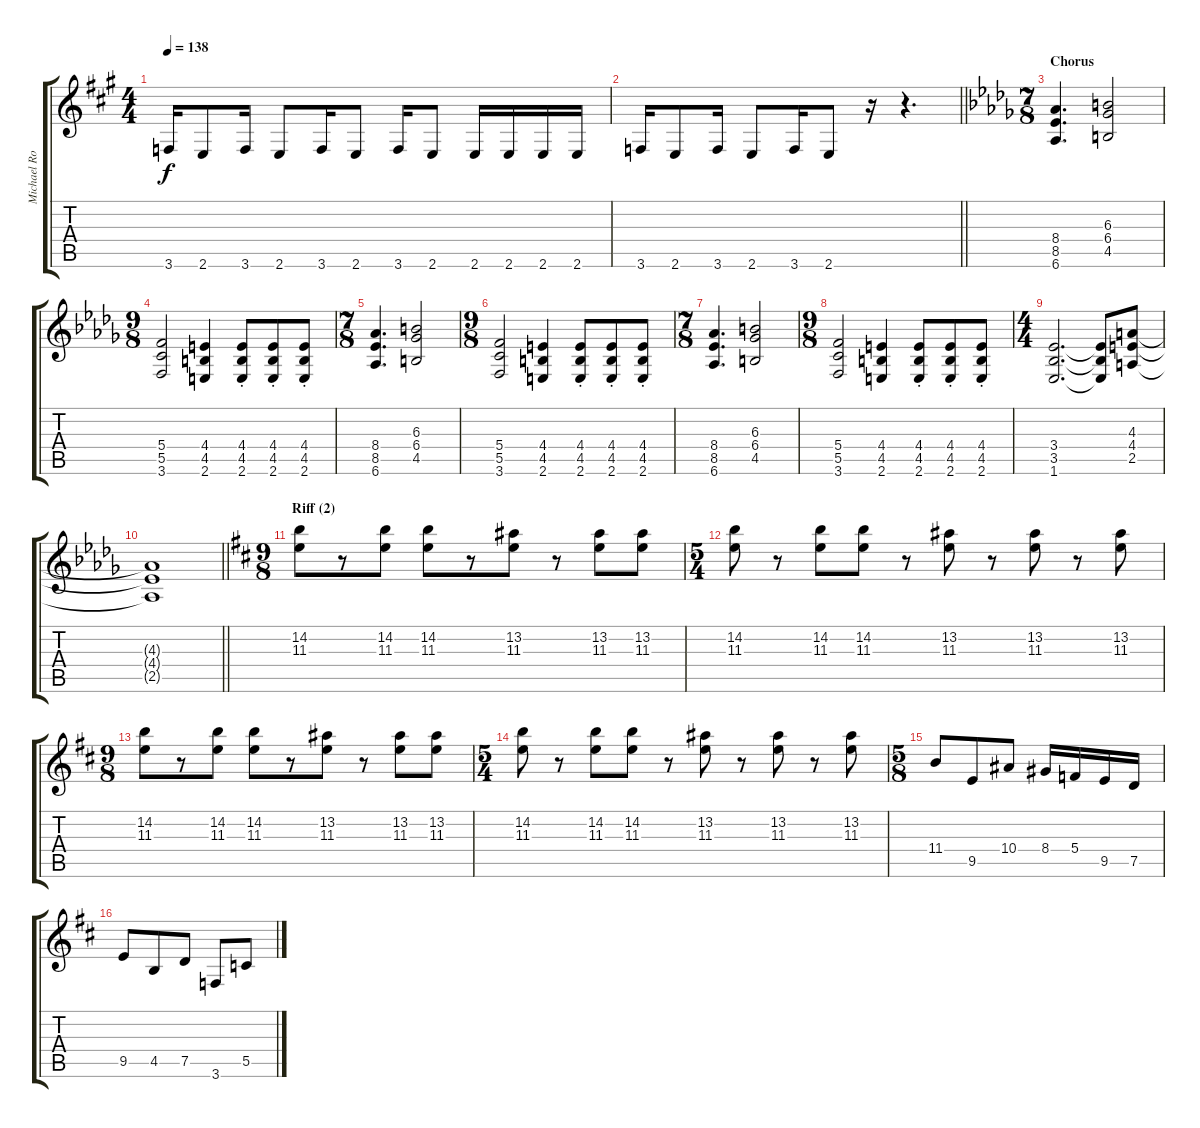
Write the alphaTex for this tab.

\track ("Michael Romeo (guitar)" "Michael Ro") {instrument distortionguitar}
\staff {score tabs}
\tuning (D4 A3 F3 C3 G2 D2) {hide}
\ts (4 4)
\tempo 138
\clef g2
\ks f#minor
3.6.16{dy f} 2.6.8 3.6.16 2.6.8 3.6.16 2.6.8 3.6.16 2.6.8 2.6.16 2.6.16 2.6.16 2.6.16 |
\barLineRight lightlight
3.6.16 2.6.8 3.6.16 2.6.8 3.6.16 2.6.8 r.16 r.4{d} |
\ts (7 8)
\section ("" "Chorus")
\ks bbminor
(8.4 8.5 6.6).4{d} (6.3 6.4 4.5).2 |
\ts (9 8)
(5.4 5.5 3.6).2 (4.4 4.5 2.6).4 (4.4{st} 4.5{st} 2.6{st}).8 (4.4{st} 4.5{st} 2.6{st}).8 (4.4{st} 4.5{st} 2.6{st}).8 |
\ts (7 8)
(8.4 8.5 6.6).4{d} (6.3 6.4 4.5).2 |
\ts (9 8)
(5.4 5.5 3.6).2 (4.4 4.5 2.6).4 (4.4{st} 4.5{st} 2.6{st}).8 (4.4{st} 4.5{st} 2.6{st}).8 (4.4{st} 4.5{st} 2.6{st}).8 |
\ts (7 8)
(8.4 8.5 6.6).4{d} (6.3 6.4 4.5).2 |
\ts (9 8)
(5.4 5.5 3.6).2 (4.4 4.5 2.6).4 (4.4{st} 4.5{st} 2.6{st}).8 (4.4{st} 4.5{st} 2.6{st}).8 (4.4{st} 4.5{st} 2.6{st}).8 |
\ts (4 4)
(3.4 3.5 1.6).2{d} (3.4{t} 3.5{t} 1.6{t}).8 (4.3 4.4 2.5).8 |
\barLineRight lightlight
(4.3{t} 4.4{t} 2.5{t}).1 |
\ts (9 8)
\section ("" "Riff (2)")
\ks bminor
(14.2 11.3).8 r.8 (14.2 11.3).8 (14.2 11.3).8 r.8 (13.2 11.3).8 r.8 (13.2 11.3).8 (13.2 11.3).8 |
\ts (5 4)
(14.2 11.3).8 r.8 (14.2 11.3).8 (14.2 11.3).8 r.8 (13.2 11.3).8 r.8 (13.2 11.3).8 r.8 (13.2 11.3).8 |
\ts (9 8)
(14.2 11.3).8 r.8 (14.2 11.3).8 (14.2 11.3).8 r.8 (13.2 11.3).8 r.8 (13.2 11.3).8 (13.2 11.3).8 |
\ts (5 4)
(14.2 11.3).8 r.8 (14.2 11.3).8 (14.2 11.3).8 r.8 (13.2 11.3).8 r.8 (13.2 11.3).8 r.8 (13.2 11.3).8 |
\ts (5 8)
11.4.8 9.5.8 10.4.8 8.4.16 5.4.16 9.5.16 7.5.16 |
9.5.8 4.5.8 7.5.8 3.6.8 5.5.8
